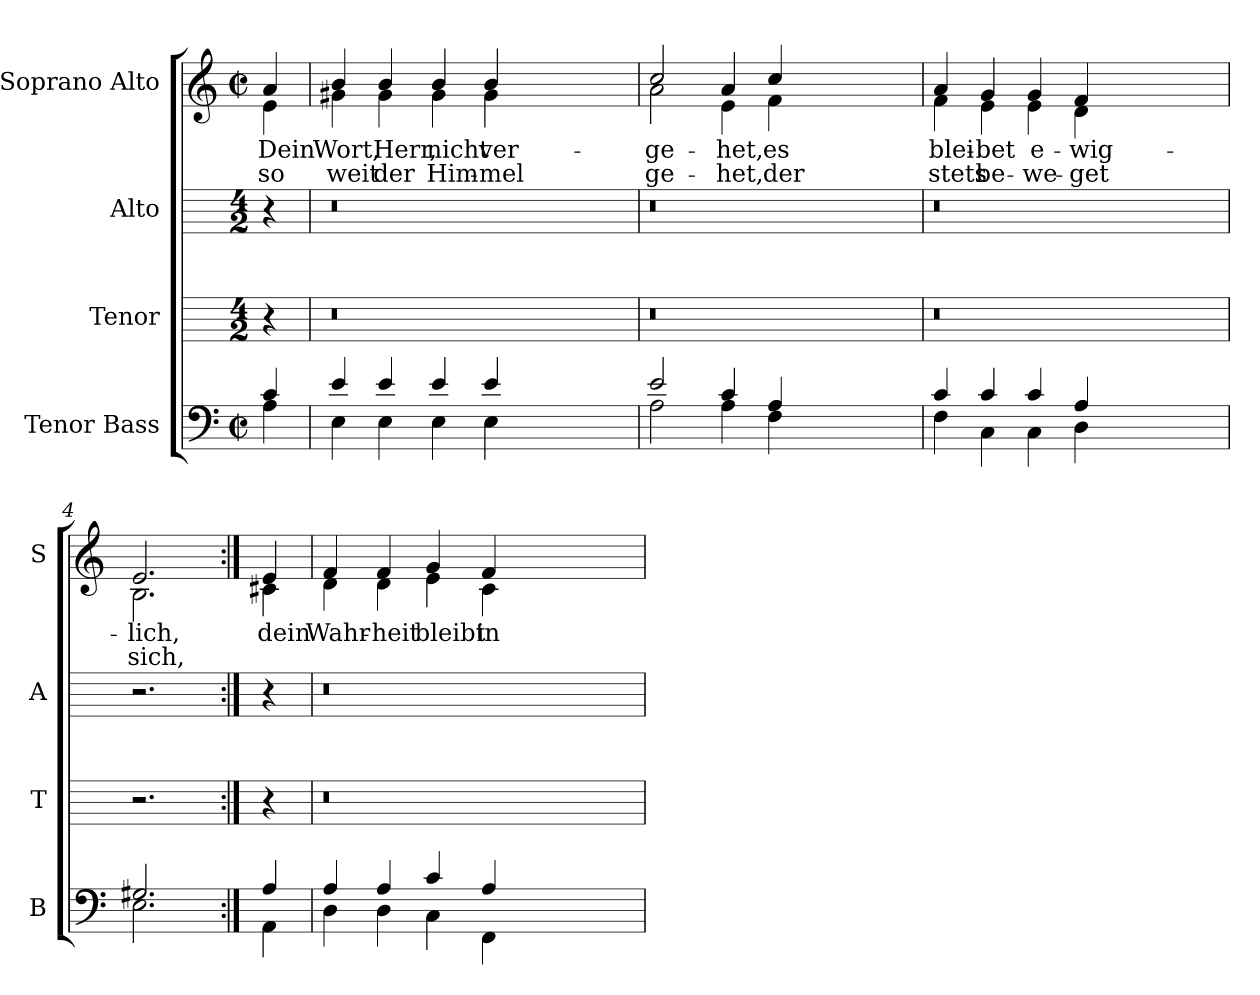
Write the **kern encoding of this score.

**kern	**kern	**kern	**kern	**text	**text
*part4	*part3	*part2	*part1	*part1	*part1
*staff4	*staff3	*staff2	*staff1	*staff1	*staff1
*I"Tenor Bass	*I"Tenor	*I"Alto	*I"Soprano Alto	*	*
*I'B	*I'T	*I'A	*I'S	*	*
*clefF4	*	*	*clefG2	*	*
*k[]	*	*	*k[]	*	*
*C:	*	*	*C:	*	*
*M2/2	*M4/2	*M4/2	*M2/2	*	*
*met(c|)	*	*	*met(c|)	*	*
=	=	=	=	=	=
*^	*	*	*	*	*
!	!	!	!	!LO:TX:a:cj:t=Cornelius Becker\n(1561-1604)	!	!
!	!	!	!	!LO:TX:a:cj:t=Psalm 119, part 5, SWV 221	!	!
!	!	!	!	!LO:TX:a:cj:t=Heinrich Schütz\n(1585-1672)	!	!
!	!	!	!	!	!LO:LY:b	!LO:LY:b
*	*	*	*	*^	*	*
4c/	4A\	4r	4r	4a/	4e\	Dein	so
=1	=1	=1	=1	=1	=1	=1	=1
!	!	!	!	!	!	!LO:LY:b	!LO:LY:b
4e/	4E\	0r	0r	4b/	4g#X\	Wort,	weit
!	!	!	!	!	!	!LO:LY:b	!LO:LY:b
4e/	4E\	.	.	4b/	4g#\	Herr,	der
!	!	!	!	!	!	!LO:LY:b	!LO:LY:b
4e/	4E\	.	.	4b/	4g#\	nicht	Him-
!	!	!	!	!	!	!LO:LY:b	!LO:LY:b
4e/	4E\	.	.	4b/	4g#\	-ver-	-mel
1ryy	1ryy	.	.	1ryy	1ryy	.	.
=2	=2	=2	=2	=2	=2	=2	=2
!	!	!	!	!	!	!LO:LY:b	!LO:LY:b
2e/	2A\	0r	0r	2cc/	2a\	ge-	-ge-
!	!	!	!	!	!	!LO:LY:b	!LO:LY:b
4c/	4A\	.	.	4a/	4e\	-het,	het,
!	!	!	!	!	!	!LO:LY:b	!LO:LY:b
4A/	4F\	.	.	4cc/	4f\	es	der
1ryy	1ryy	.	.	1ryy	1ryy	.	.
=3	=3	=3	=3	=3	=3	=3	=3
!	!	!	!	!	!	!LO:LY:b	!LO:LY:b
4c/	4F\	0r	0r	4a/	4f\	blei-	-stets
!	!	!	!	!	!	!LO:LY:b	!LO:LY:b
4c/	4C\	.	.	4g/	4e\	bet	be-
!	!	!	!	!	!	!LO:LY:b	!LO:LY:b
4c/	4C\	.	.	4g/	4e\	-e-	-we-
!	!	!	!	!	!	!LO:LY:b	!LO:LY:b
4A/	4D\	.	.	4f/	4d\	-wig-	-get
1ryy	1ryy	.	.	1ryy	1ryy	.	.
=4	=4	=4	=4	=4	=4	=4	=4
!	!	!	!	!	!	!LO:LY:b	!LO:LY:b
2.G#X/	2.E\	2.r	2.r	2.e/	2.B\	lich,	sich,
=5:|!	=5:|!	=5:|!	=5:|!	=5:|!	=5:|!	=5:|!	=5:|!
!	!	!	!	!	!	!LO:LY:b	!
4A/	4AA\	4r	4r	4e/	4c#X\	dein	.
=6	=6	=6	=6	=6	=6	=6	=6
!	!	!	!	!	!	!LO:LY:b	!
4A/	4D\	0r	0r	4f/	4d\	Wahr-	.
!	!	!	!	!	!	!LO:LY:b	!
4A/	4D\	.	.	4f/	4d\	-heit	.
!	!	!	!	!	!	!LO:LY:b	!
4c/	4C\	.	.	4g/	4e\	bleibt	.
!	!	!	!	!	!	!LO:LY:b	!
4A/	4FF\	.	.	4f/	4c\	in	.
1ryy	1ryy	.	.	1ryy	1ryy	.	.
*v	*v	*	*	*v	*v	*	*
=	=	=	=	=	=
*-	*-	*-	*-	*-	*-
